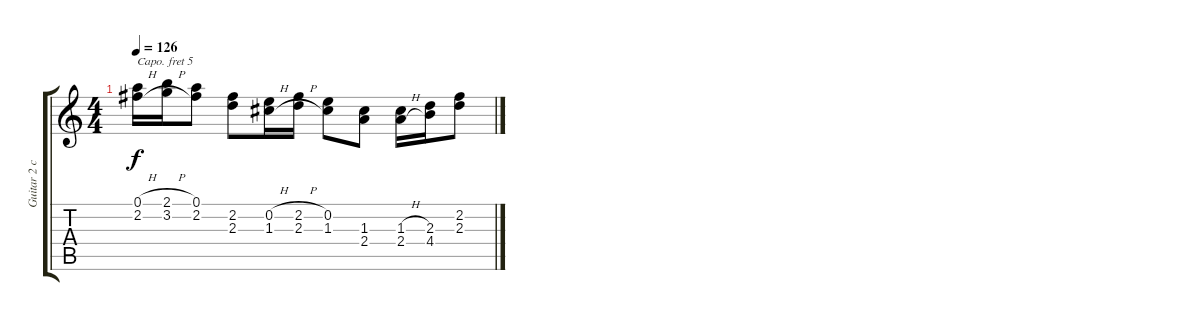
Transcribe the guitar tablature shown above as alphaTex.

\track ("Guitar 2 capo 5" "Guitar 2 c") {instrument acousticguitarsteel}
\staff {score tabs}
\capo 5
\tuning (E4 B3 G3 D3 A2 E2) {hide}
\ts (4 4)
\tempo 126
\clef g2
\ks c
(0.1{h} 2.2{h}).16{dy f} (2.1{h} 3.2{h}).16 (0.1 2.2).8 (2.2 2.3).8 (0.2{h} 1.3{h}).16 (2.2{h} 2.3{h}).16 (0.2 1.3).8 (1.3 2.4).8 (1.3{h} 2.4{h}).16 (2.3 4.4).16 (2.2 2.3).8
